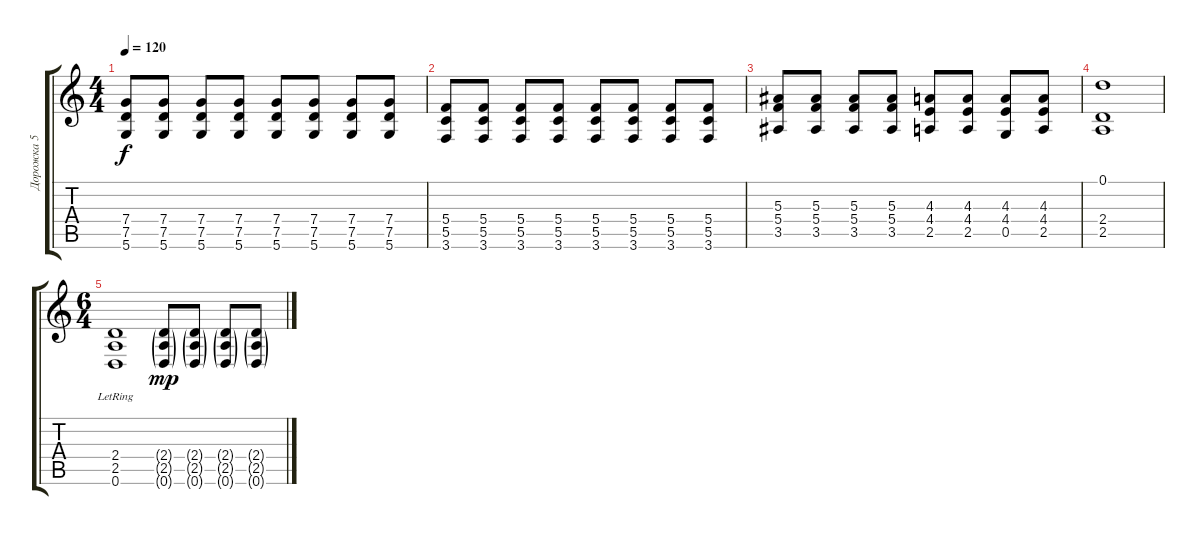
\track ("Дорожка 5" "Дорожка 5") {instrument distortionguitar}
\staff {score tabs}
\tuning (D4 A3 F3 C3 G2 D2) {hide}
\ts (4 4)
\tempo 120
\clef g2
\ks c
(7.4 7.5 5.6).8{dy f} (7.4 7.5 5.6).8 (7.4 7.5 5.6).8 (7.4 7.5 5.6).8 (7.4 7.5 5.6).8 (7.4 7.5 5.6).8 (7.4 7.5 5.6).8 (7.4 7.5 5.6).8 |
(5.4 5.5 3.6).8 (5.4 5.5 3.6).8 (5.4 5.5 3.6).8 (5.4 5.5 3.6).8 (5.4 5.5 3.6).8 (5.4 5.5 3.6).8 (5.4 5.5 3.6).8 (5.4 5.5 3.6).8 |
(5.3 5.4 3.5).8 (5.3 5.4 3.5).8 (5.3 5.4 3.5).8 (5.3 5.4 3.5).8 (4.3 4.4 2.5).8 (4.3 4.4 2.5).8 (4.3 4.4 0.5).8 (4.3 4.4 2.5).8 |
(0.1 2.4 2.5).1 |
\ts (6 4)
(2.4{lr} 2.5{lr} 0.6{lr}).1 (2.4{g} 2.5{g} 0.6{g}).8{dy mp} (2.4{g} 2.5{g} 0.6{g}).8 (2.4{g} 2.5{g} 0.6{g}).8 (2.4{g} 2.5{g} 0.6{g}).8
